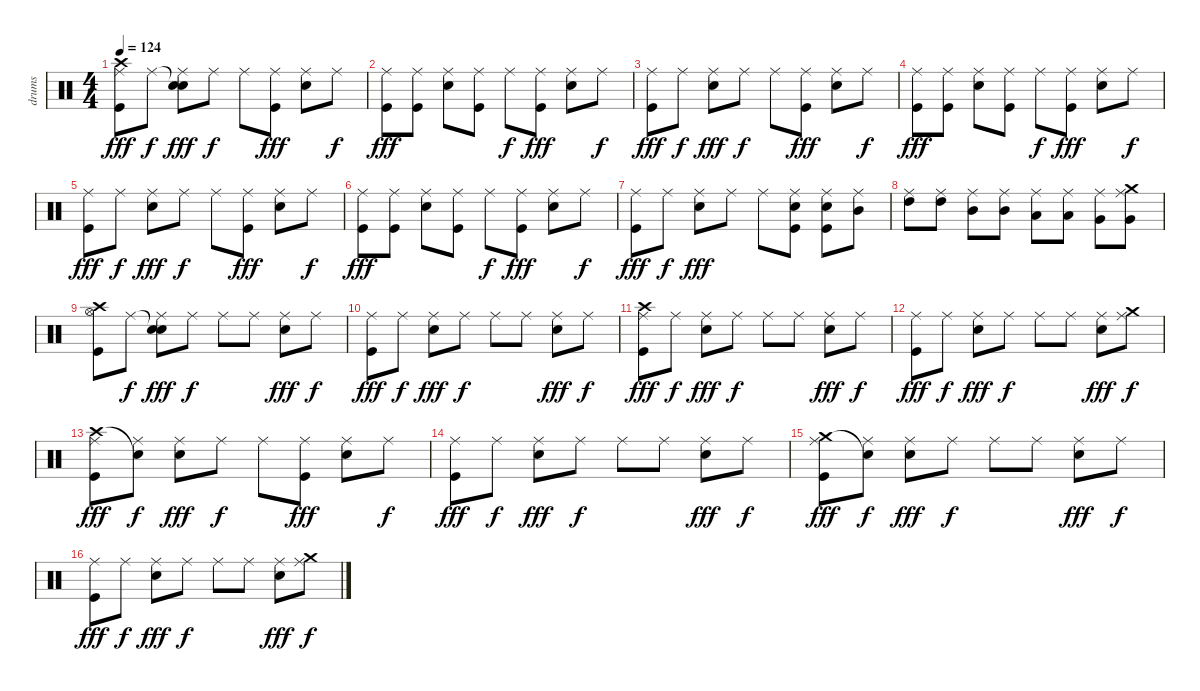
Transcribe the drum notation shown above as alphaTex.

\track ("drums" "drums") {instrument percussion}
\staff {score}
\articulation defaults
\ts (4 4)
\tempo 124
\clef neutral
\ks c
("Crash high (hit)" "Ride (middle)" "Kick (hit)").8{dy fff} "Ride (middle)".8{dy f} ("Snare (hit)"{t} "Ride (middle)" "Snare (hit) 2").8{dy fff} "Ride (middle)".8{dy f} "Ride (middle)".8 ("Ride (middle)" "Kick (hit)").8{dy fff} ("Ride (middle)" "Snare (hit) 2").8 "Ride (middle)".8{dy f} |
("Ride (middle)" "Kick (hit)").8{dy fff} ("Ride (middle)" "Kick (hit)").8 ("Ride (middle)" "Snare (hit) 2").8 ("Ride (middle)" "Kick (hit)").8 "Ride (middle)".8{dy f} ("Ride (middle)" "Kick (hit)").8{dy fff} ("Ride (middle)" "Snare (hit) 2").8 "Ride (middle)".8{dy f} |
("Ride (middle)" "Kick (hit)").8{dy fff} "Ride (middle)".8{dy f} ("Ride (middle)" "Snare (hit) 2").8{dy fff} "Ride (middle)".8{dy f} "Ride (middle)".8 ("Ride (middle)" "Kick (hit)").8{dy fff} ("Ride (middle)" "Snare (hit) 2").8 "Ride (middle)".8{dy f} |
("Ride (middle)" "Kick (hit)").8{dy fff} ("Ride (middle)" "Kick (hit)").8 ("Ride (middle)" "Snare (hit) 2").8 ("Ride (middle)" "Kick (hit)").8 "Ride (middle)".8{dy f} ("Ride (middle)" "Kick (hit)").8{dy fff} ("Ride (middle)" "Snare (hit) 2").8 "Ride (middle)".8{dy f} |
("Ride (middle)" "Kick (hit)").8{dy fff} "Ride (middle)".8{dy f} ("Ride (middle)" "Snare (hit) 2").8{dy fff} "Ride (middle)".8{dy f} "Ride (middle)".8 ("Ride (middle)" "Kick (hit)").8{dy fff} ("Ride (middle)" "Snare (hit) 2").8 "Ride (middle)".8{dy f} |
("Ride (middle)" "Kick (hit)").8{dy fff} ("Ride (middle)" "Kick (hit)").8 ("Ride (middle)" "Snare (hit) 2").8 ("Ride (middle)" "Kick (hit)").8 "Ride (middle)".8{dy f} ("Ride (middle)" "Kick (hit)").8{dy fff} ("Ride (middle)" "Snare (hit) 2").8 "Ride (middle)".8{dy f} |
("Ride (middle)" "Kick (hit)").8{dy fff} "Ride (middle)".8{dy f} ("Ride (middle)" "Snare (hit) 2").8{dy fff} "Ride (middle)".8 "Ride (middle)".8 ("Ride (middle)" "Kick (hit)" "Snare (hit) 2").8 ("Ride (middle)" "Kick (hit)" "Snare (hit) 2").8 ("Ride (middle)" "Mid Tom (hit)").8 |
("Ride (middle)" "High Tom (hit)").8 ("Ride (middle)" "High Tom (hit)").8 ("Ride (middle)" "Mid Tom (hit)").8 ("Ride (middle)" "Mid Tom (hit)").8 ("Ride (middle)" "Low Tom (hit)").8 ("Ride (middle)" "Low Tom (hit)").8 ("Ride (middle)" "Very Low Tom (hit)").8 ("Crash medium (hit)" "Ride (middle)" "Very Low Tom (hit)").8 |
("Crash high (hit)" "Hi-Hat (open)" "Kick (hit)").8 "Ride (middle)".8{dy f} ("Snare (hit)"{t} "Ride (middle)" "Snare (hit) 2").8{dy fff} "Ride (middle)".8{dy f} "Ride (middle)".8 "Ride (middle)".8 ("Ride (middle)" "Snare (hit) 2").8{dy fff} "Ride (middle)".8{dy f} |
("Ride (middle)" "Kick (hit)").8{dy fff} "Ride (middle)".8{dy f} ("Ride (middle)" "Snare (hit) 2").8{dy fff} "Ride (middle)".8{dy f} "Ride (middle)".8 "Ride (middle)".8 ("Ride (middle)" "Snare (hit) 2").8{dy fff} "Ride (middle)".8{dy f} |
("Crash high (hit)" "Ride (middle)" "Kick (hit)").8{dy fff} "Ride (middle)".8{dy f} ("Ride (middle)" "Snare (hit) 2").8{dy fff} "Ride (middle)".8{dy f} "Ride (middle)".8 "Ride (middle)".8 ("Ride (middle)" "Snare (hit) 2").8{dy fff} "Ride (middle)".8{dy f} |
("Ride (middle)" "Kick (hit)").8{dy fff} "Ride (middle)".8{dy f} ("Ride (middle)" "Snare (hit) 2").8{dy fff} "Ride (middle)".8{dy f} "Ride (middle)".8 "Ride (middle)".8 ("Ride (middle)" "Snare (hit) 2").8{dy fff} ("Crash medium (hit)" "Ride (middle)").8{dy f} |
("Crash high (hit)" "Ride (middle)" "Kick (hit)").8{dy fff} ("Snare (hit)"{t} "Ride (middle)").8{dy f} ("Ride (middle)" "Snare (hit) 2").8{dy fff} "Ride (middle)".8{dy f} "Ride (middle)".8 ("Ride (middle)" "Kick (hit)").8{dy fff} ("Ride (middle)" "Snare (hit) 2").8 "Ride (middle)".8{dy f} |
("Ride (middle)" "Kick (hit)").8{dy fff} "Ride (middle)".8{dy f} ("Ride (middle)" "Snare (hit) 2").8{dy fff} "Ride (middle)".8{dy f} "Ride (middle)".8 "Ride (middle)".8 ("Ride (middle)" "Snare (hit) 2").8{dy fff} "Ride (middle)".8{dy f} |
("Crash medium (hit)" "Ride (middle)" "Kick (hit)").8{dy fff} ("Snare (hit)"{t} "Ride (middle)").8{dy f} ("Ride (middle)" "Snare (hit) 2").8{dy fff} "Ride (middle)".8{dy f} "Ride (middle)".8 "Ride (middle)".8 ("Ride (middle)" "Snare (hit) 2").8{dy fff} "Ride (middle)".8{dy f} |
("Ride (middle)" "Kick (hit)").8{dy fff} "Ride (middle)".8{dy f} ("Ride (middle)" "Snare (hit) 2").8{dy fff} "Ride (middle)".8{dy f} "Ride (middle)".8 "Ride (middle)".8 ("Ride (middle)" "Snare (hit) 2").8{dy fff} ("Crash medium (hit)" "Ride (middle)").8{dy f}
